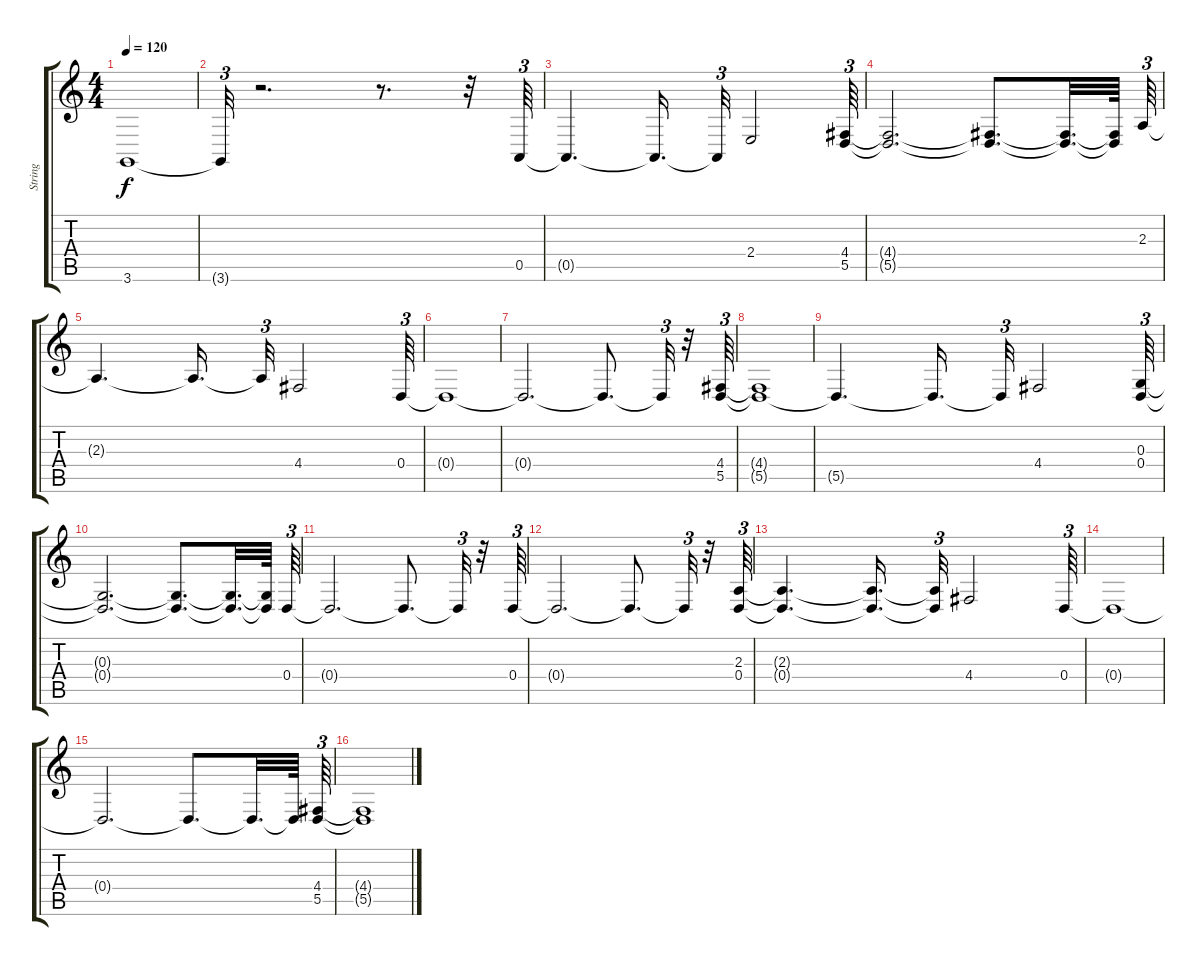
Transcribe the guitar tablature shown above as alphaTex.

\track ("String" "String") {instrument synthstrings1}
\staff {score tabs}
\tuning (E4 B3 G3 D3 A2 E2) {hide}
\ts (4 4)
\tempo 120
\clef g2
\ks c
3.6{t}.1{dy f} |
3.6{t}.32{tu (3 2)} r.2{d} r.8{d} r.32 0.5.64{tu (3 2)} |
0.5{t}.4{d} 0.5{t}.16{d} 0.5{t}.32{tu (3 2)} 2.4.2 (4.4 5.5).64{tu (3 2)} |
(4.4{t} 5.5{t}).2{d} (4.4{t} 5.5{t}).8{d} (4.4{t} 5.5{t}).32{d} (4.4{t} 5.5{t}).64 2.3.64{tu (3 2)} |
2.3{t}.4{d} 2.3{t}.16{d} 2.3{t}.32{tu (3 2)} 4.4.2 0.4.64{tu (3 2)} |
0.4{t}.1 |
0.4{t}.2{d} 0.4{t}.8{d} 0.4{t}.32{tu (3 2)} r.32 (4.4 5.5).64{tu (3 2)} |
(4.4{t} 5.5{t}).1 |
5.5{t}.4{d} 5.5{t}.16{d} 5.5{t}.32{tu (3 2)} 4.4.2 (0.3 0.4).64{tu (3 2)} |
(0.3{t} 0.4{t}).2{d} (0.3{t} 0.4{t}).8{d} (0.3{t} 0.4{t}).32{d} (0.3{t} 0.4{t}).64 0.4.64{tu (3 2)} |
0.4{t}.2{d} 0.4{t}.8{d} 0.4{t}.32{tu (3 2)} r.32 0.4.64{tu (3 2)} |
0.4{t}.2{d} 0.4{t}.8{d} 0.4{t}.32{tu (3 2)} r.32 (2.3 0.4).64{tu (3 2)} |
(2.3{t} 0.4{t}).4{d} (2.3{t} 0.4{t}).16{d} (2.3{t} 0.4{t}).32{tu (3 2)} 4.4.2 0.4.64{tu (3 2)} |
0.4{t}.1 |
0.4{t}.2{d} 0.4{t}.8{d} 0.4{t}.32{d} 0.4{t}.64 (4.4 5.5).64{tu (3 2)} |
(4.4{t} 5.5{t}).1
